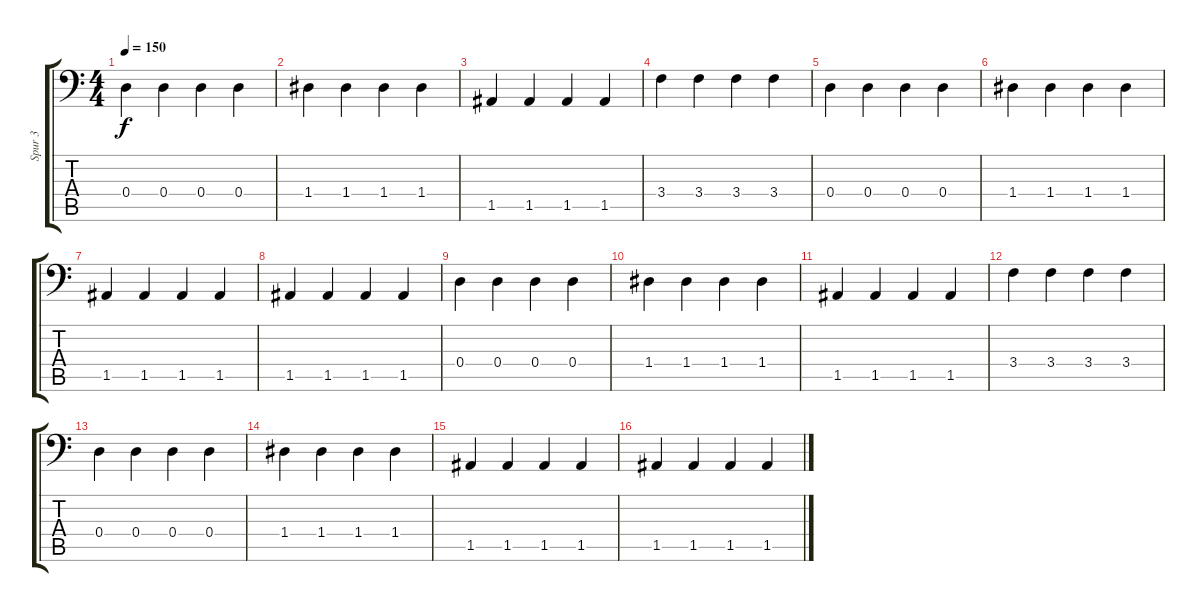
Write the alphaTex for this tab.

\track ("Spur 3" "Spur 3") {instrument electricbassfinger}
\staff {score tabs}
\tuning (E3 B2 G2 D2 A1 E1) {hide}
\ts (4 4)
\tempo 150
\clef f4
\ks c
0.4.4{dy f} 0.4.4 0.4.4 0.4.4 |
1.4.4 1.4.4 1.4.4 1.4.4 |
1.5.4 1.5.4 1.5.4 1.5.4 |
3.4.4 3.4.4 3.4.4 3.4.4 |
0.4.4 0.4.4 0.4.4 0.4.4 |
1.4.4 1.4.4 1.4.4 1.4.4 |
1.5.4 1.5.4 1.5.4 1.5.4 |
1.5.4 1.5.4 1.5.4 1.5.4 |
0.4.4 0.4.4 0.4.4 0.4.4 |
1.4.4 1.4.4 1.4.4 1.4.4 |
1.5.4 1.5.4 1.5.4 1.5.4 |
3.4.4 3.4.4 3.4.4 3.4.4 |
0.4.4 0.4.4 0.4.4 0.4.4 |
1.4.4 1.4.4 1.4.4 1.4.4 |
1.5.4 1.5.4 1.5.4 1.5.4 |
1.5.4 1.5.4 1.5.4 1.5.4
